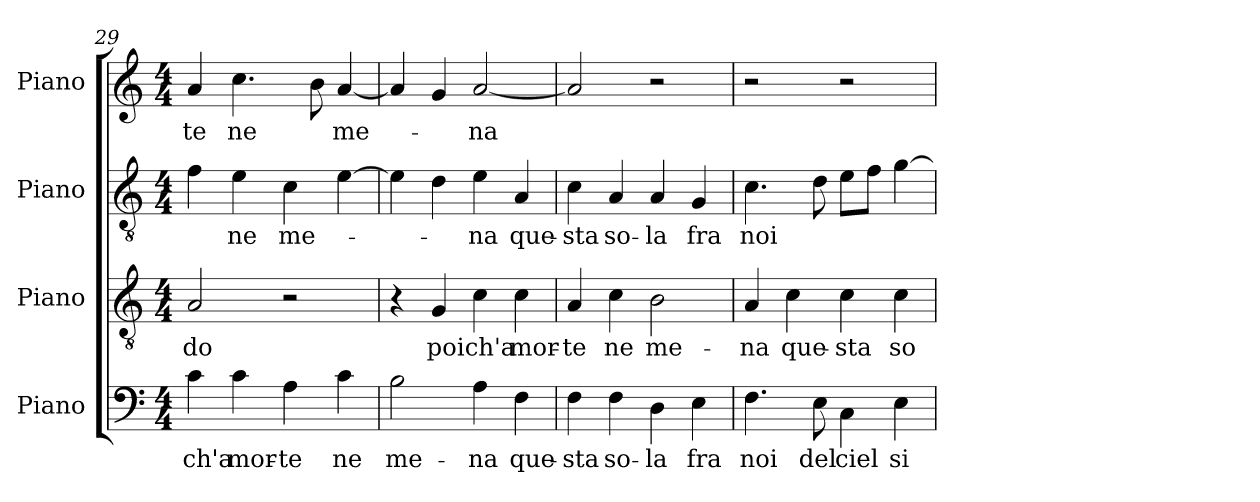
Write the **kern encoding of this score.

**kern	**text	**kern	**text	**kern	**text	**kern	**text
*part4	*part4	*part3	*part3	*part2	*part2	*part1	*part1
*staff4	*staff4	*staff3	*staff3	*staff2	*staff2	*staff1	*staff1
*I"Piano	*	*I"Piano	*	*I"Piano	*	*I"Piano	*
*I'Pno.	*	*I'Pno.	*	*I'Pno.	*	*I'Pno.	*
*clefF4	*	*clefGv2	*	*clefGv2	*	*clefG2	*
*	*	*ITrd7c12	*	*ITrd7c12	*	*	*
*k[]	*	*k[]	*	*k[]	*	*k[]	*
*C:	*	*C:	*	*C:	*	*C:	*
*M4/4	*	*M4/4	*	*M4/4	*	*M4/4	*
=29	=29	=29	=29	=29	=29	=29	=29
!	!LO:LY:b:color=#000000	!	!	!	!	!	!
!	!	!	!LO:LY:b:color=#000000	!	!	!	!
!	!	!	!	!	!	!	!LO:LY:b:color=#000000
4ci\	ch'a	2AAi/	-do	4Fi\	.	4ai/	-te
!	!LO:LY:b:color=#000000	!	!	!	!	!	!
!	!	!	!	!	!LO:LY:b:color=#000000	!	!
!	!	!	!	!	!	!	!LO:LY:b:color=#000000
4ci\	mor-	.	.	4Ei\	ne	4.cci\	ne
!	!LO:LY:b:color=#000000	!	!	!	!	!	!
!	!	!	!	!	!LO:LY:b:color=#000000	!	!
4Ai\	-te	2r	.	4Ci\	me-	.	.
.	.	.	.	.	.	8bi\	.
!	!LO:LY:b:color=#000000	!	!	!	!	!	!
!	!	!	!	!	!	!	!LO:LY:b:color=#000000
4ci\	ne	.	.	[4Ei\	.	[4ai/	me-
=30	=30	=30	=30	=30	=30	=30	=30
!	!LO:LY:b:color=#000000	!	!	!	!	!	!
2Bi\	me-	4r	.	4Ei\]	.	4ai/]	.
!	!	!	!LO:LY:b:color=#000000	!	!	!	!
.	.	4GGi/	poi	4Di\	.	4gi/	.
!	!LO:LY:b:color=#000000	!	!	!	!	!	!
!	!	!	!LO:LY:b:color=#000000	!	!	!	!
!	!	!	!	!	!LO:LY:b:color=#000000	!	!
!	!	!	!	!	!	!	!LO:LY:b:color=#000000
4Ai\	-na	4Ci\	ch'a	4Ei\	-na	[2ai/	-na
!	!LO:LY:b:color=#000000	!	!	!	!	!	!
!	!	!	!LO:LY:b:color=#000000	!	!	!	!
!	!	!	!	!	!LO:LY:b:color=#000000	!	!
4Fi\	que-	4Ci\	mor-	4AAi/	que-	.	.
=31	=31	=31	=31	=31	=31	=31	=31
!	!LO:LY:b:color=#000000	!	!	!	!	!	!
!	!	!	!LO:LY:b:color=#000000	!	!	!	!
!	!	!	!	!	!LO:LY:b:color=#000000	!	!
4Fi\	-sta	4AAi/	-te	4Ci\	-sta	2ai/]	.
!	!LO:LY:b:color=#000000	!	!	!	!	!	!
!	!	!	!LO:LY:b:color=#000000	!	!	!	!
!	!	!	!	!	!LO:LY:b:color=#000000	!	!
4Fi\	so-	4Ci\	ne	4AAi/	so-	.	.
!	!LO:LY:b:color=#000000	!	!	!	!	!	!
!	!	!	!LO:LY:b:color=#000000	!	!	!	!
!	!	!	!	!	!LO:LY:b:color=#000000	!	!
4Di\	-la	2BBi\	me-	4AAi/	-la	2r	.
!	!LO:LY:b:color=#000000	!	!	!	!	!	!
!	!	!	!	!	!LO:LY:b:color=#000000	!	!
4Ei\	fra	.	.	4GGi/	fra	.	.
=32	=32	=32	=32	=32	=32	=32	=32
!	!LO:LY:b:color=#000000	!	!	!	!	!	!
!	!	!	!LO:LY:b:color=#000000	!	!	!	!
!	!	!	!	!	!LO:LY:b:color=#000000	!	!
4.Fi\	noi	4AAi/	-na	4.Ci\	noi	2r	.
!	!	!	!LO:LY:b:color=#000000	!	!	!	!
.	.	4Ci\	que-	.	.	.	.
!	!LO:LY:b:color=#000000	!	!	!	!	!	!
8Ei\	del	.	.	8Di\	.	.	.
!	!LO:LY:b:color=#000000	!	!	!	!	!	!
!	!	!	!LO:LY:b:color=#000000	!	!	!	!
4Ci\	ciel	4Ci\	-sta	8Ei\L	.	2r	.
.	.	.	.	8Fi\J	.	.	.
!	!LO:LY:b:color=#000000	!	!	!	!	!	!
!	!	!	!LO:LY:b:color=#000000	!	!	!	!
4Ei\	si-	4Ci\	so-	[4Gi\	.	.	.
=	=	=	=	=	=	=	=
*-	*-	*-	*-	*-	*-	*-	*-
